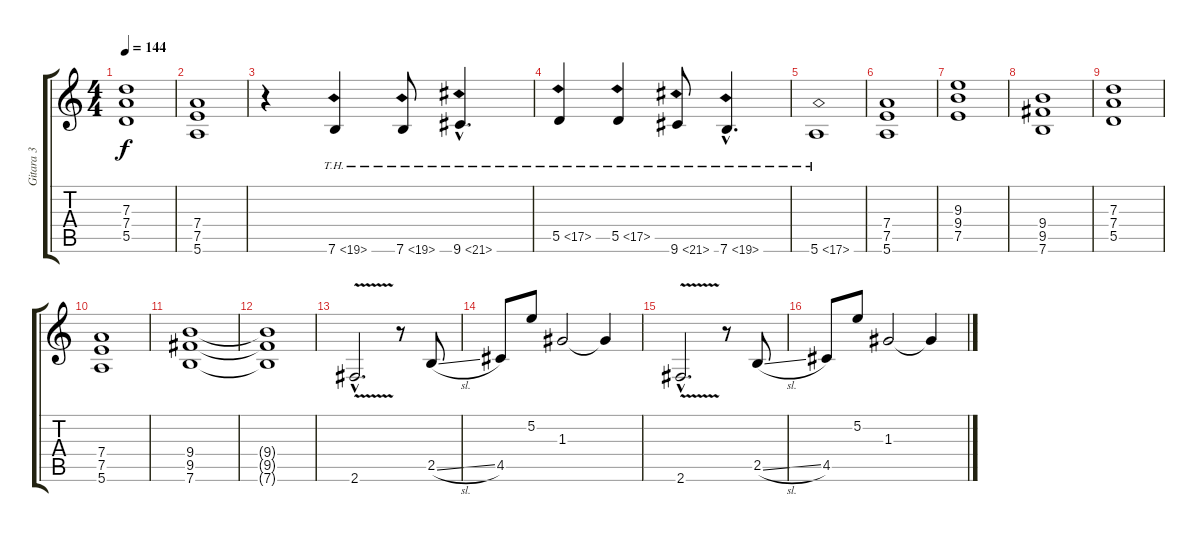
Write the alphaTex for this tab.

\track ("Gitara 3" "Gitara 3") {instrument distortionguitar}
\staff {score tabs}
\tuning (E4 B3 G3 D3 A2 E2) {hide}
\ts (4 4)
\tempo 144
\clef g2
\ks c
(7.3 7.4 5.5).1{dy f} |
(7.4 7.5 5.6).1 |
r.4{volume 13} 7.6{th 12}.4 7.6{th 12}.8 9.6{th 12 hac}.4{d} |
5.5{th 12}.4 5.5{th 12}.4 9.6{th 12}.8 7.6{th 12 hac}.4{d} |
5.6{th 12}.1 |
(7.4 7.5 5.6).1{volume 12} |
(9.3 9.4 7.5).1 |
(9.4 9.5 7.6).1 |
(7.3 7.4 5.5).1 |
(7.4 7.5 5.6).1 |
(9.4 9.5 7.6).1 |
(9.4{t} 9.5{t} 7.6{t}).1 |
2.6{v hac}.2{d} r.8 2.5{sl}.8 |
4.5.8 5.2.8 1.3.2 1.3{t}.4 |
2.6{v hac}.2{d} r.8 2.5{sl}.8 |
4.5.8 5.2.8 1.3.2 1.3{t}.4
